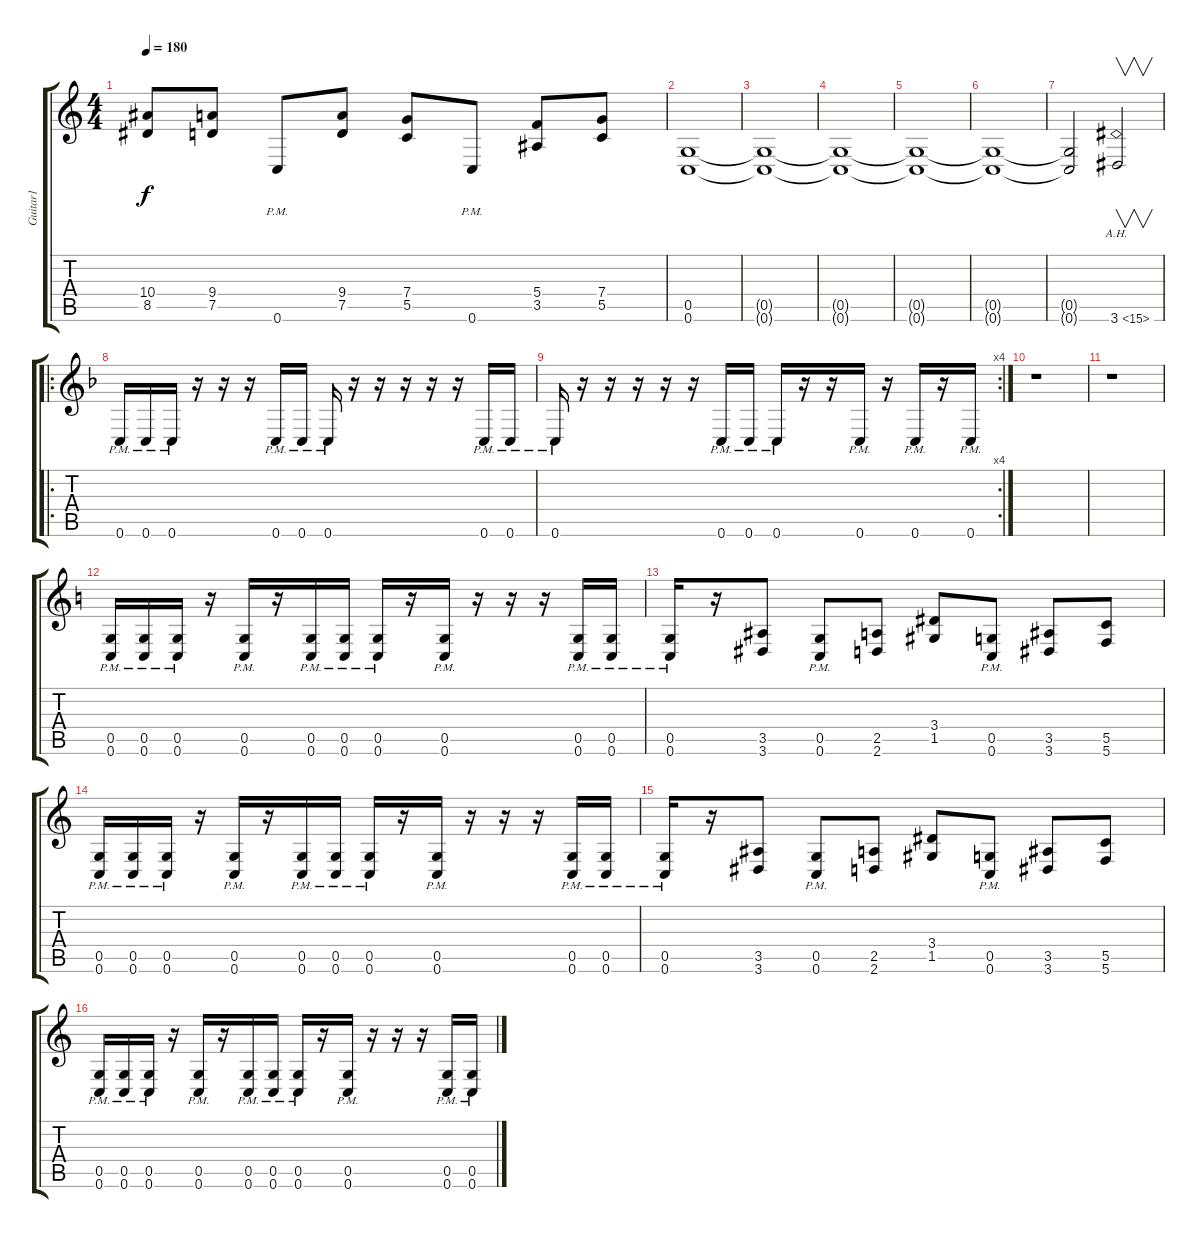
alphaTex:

\track ("Guitar1" "Guitar1") {instrument distortionguitar}
\staff {score tabs}
\tuning (D4 A3 F3 C3 G2 C2) {hide}
\ts (4 4)
\tempo 180
\clef g2
\ks c
(10.4 8.5).8{dy f} (9.4 7.5).8 0.6{pm}.8 (9.4 7.5).8 (7.4 5.5).8 0.6{pm}.8 (5.4 3.5).8 (7.4 5.5).8 |
(0.5 0.6).1 |
(0.5{t} 0.6{t}).1 |
(0.5{t} 0.6{t}).1 |
(0.5{t} 0.6{t}).1 |
(0.5{t} 0.6{t}).1 |
(0.5{t} 0.6{t}).2 3.6{ah 12}.2{v} |
\ro
\ks f
0.6{pm}.16 0.6{pm}.16 0.6{pm}.16 r.16 r.16 r.16 0.6{pm}.16 0.6{pm}.16 0.6{pm}.16 r.16 r.16 r.16 r.16 r.16 0.6{pm}.16 0.6{pm}.16 |
\rc 4
0.6{pm}.16 r.16 r.16 r.16 r.16 r.16 0.6{pm}.16 0.6{pm}.16 0.6{pm}.16 r.16 r.16 0.6{pm}.16 r.16 0.6{pm}.16 r.16 0.6{pm}.16 |
r.1 |
r.1 |
\ks c
(0.5{pm} 0.6{pm}).16 (0.5{pm} 0.6{pm}).16 (0.5{pm} 0.6{pm}).16 r.16 (0.5{pm} 0.6{pm}).16 r.16 (0.5{pm} 0.6{pm}).16 (0.5{pm} 0.6{pm}).16 (0.5{pm} 0.6{pm}).16 r.16 (0.5{pm} 0.6{pm}).16 r.16 r.16 r.16 (0.5{pm} 0.6{pm}).16 (0.5{pm} 0.6{pm}).16 |
(0.5{pm} 0.6{pm}).16 r.16 (3.5 3.6).8 (0.5{pm} 0.6{pm}).8 (2.5 2.6).8 (3.4 1.5).8 (0.5{pm} 0.6{pm}).8 (3.5 3.6).8 (5.5 5.6).8 |
(0.5{pm} 0.6{pm}).16 (0.5{pm} 0.6{pm}).16 (0.5{pm} 0.6{pm}).16 r.16 (0.5{pm} 0.6{pm}).16 r.16 (0.5{pm} 0.6{pm}).16 (0.5{pm} 0.6{pm}).16 (0.5{pm} 0.6{pm}).16 r.16 (0.5{pm} 0.6{pm}).16 r.16 r.16 r.16 (0.5{pm} 0.6{pm}).16 (0.5{pm} 0.6{pm}).16 |
(0.5{pm} 0.6{pm}).16 r.16 (3.5 3.6).8 (0.5{pm} 0.6{pm}).8 (2.5 2.6).8 (3.4 1.5).8 (0.5{pm} 0.6{pm}).8 (3.5 3.6).8 (5.5 5.6).8 |
(0.5{pm} 0.6{pm}).16 (0.5{pm} 0.6{pm}).16 (0.5{pm} 0.6{pm}).16 r.16 (0.5{pm} 0.6{pm}).16 r.16 (0.5{pm} 0.6{pm}).16 (0.5{pm} 0.6{pm}).16 (0.5{pm} 0.6{pm}).16 r.16 (0.5{pm} 0.6{pm}).16 r.16 r.16 r.16 (0.5{pm} 0.6{pm}).16 (0.5{pm} 0.6{pm}).16
